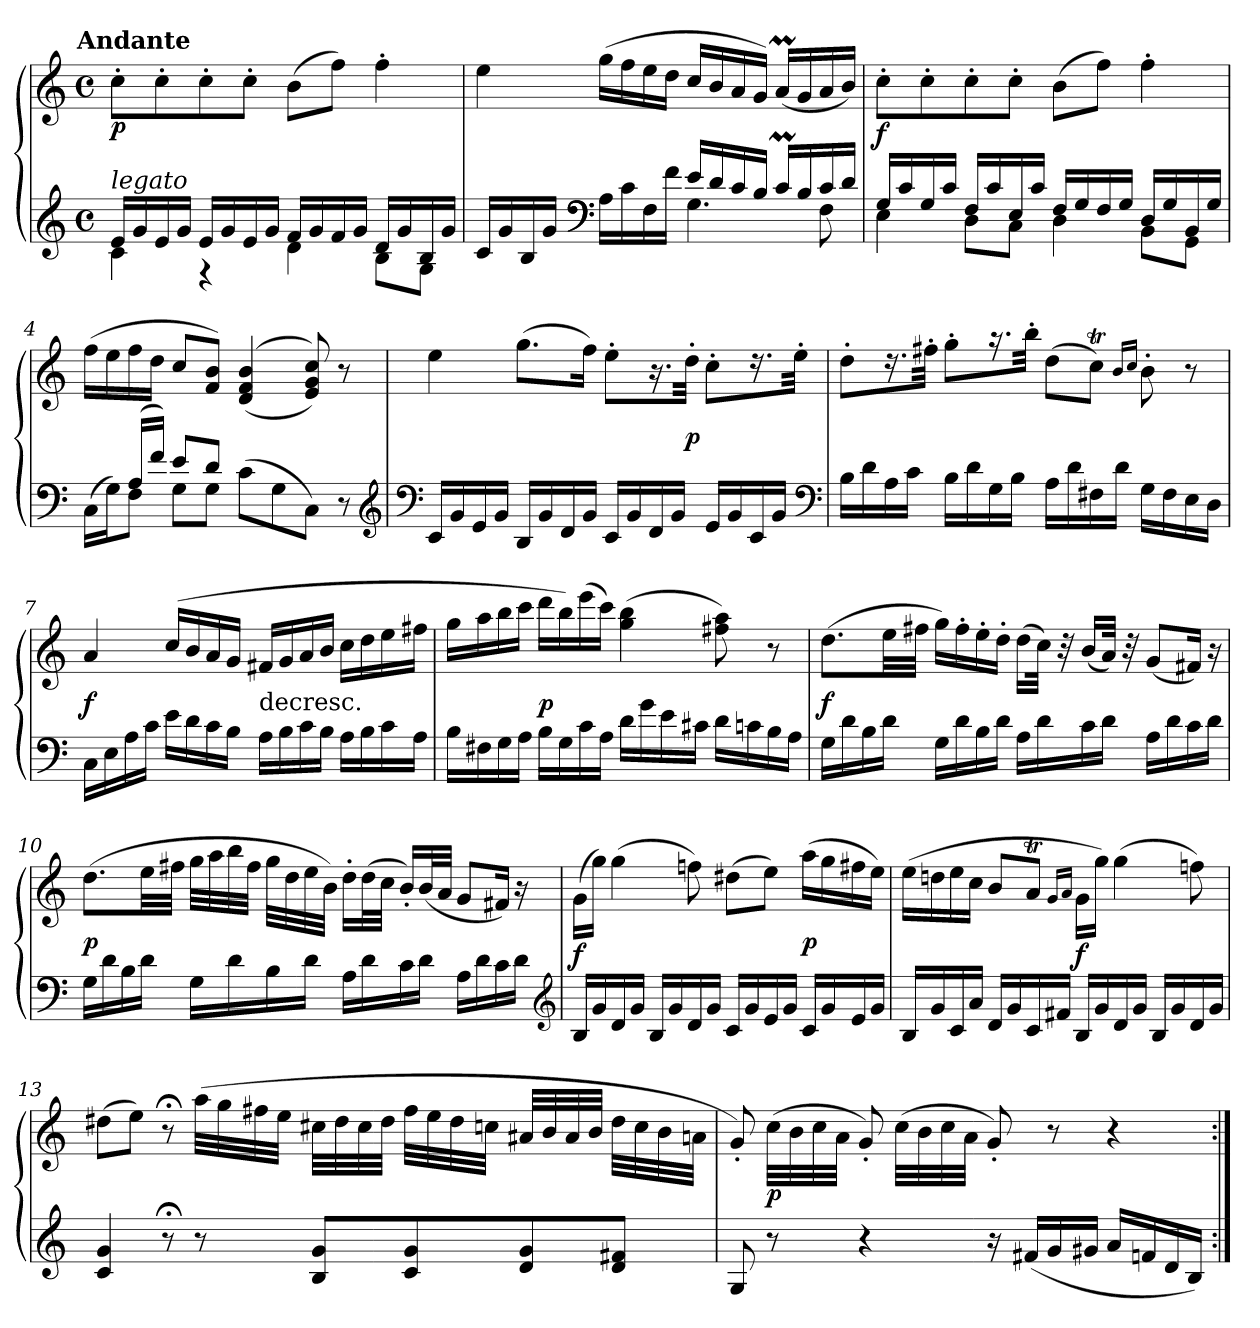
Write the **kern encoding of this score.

**kern	**kern	**dynam
*part1	*part1	*part1
*staff2	*staff1	*staff1/2
*clefG2	*clefG2	*
*k[]	*k[]	*
*C:	*C:	*
!!LO:TX:omd:t=Andante
*M4/4	*M4/4	*
*met(c)	*met(c)	*
*MM84	*MM84	*
=1	=1	=1
*^	*	*
!LO:TX:a:i:t=legato	!	!	!
16eLL	4c	8cc'L	p
16g	.	.	.
16e	.	8cc'	.
16gJJ	.	.	.
16eLL	4r	8cc'	.
16g	.	.	.
16e	.	8cc'J	.
16gJJ	.	.	.
16fLL	4d	(8bL	.
16g	.	.	.
16f	.	8ffJ)	.
16gJJ	.	.	.
16dLL	8BL	4ff'	.
16g	.	.	.
16B	8GJ	.	.
16gJJ	.	.	.
=2	=2	=2	=2
16cLL	4ryy	4ee	.
16g	.	.	.
16B	.	.	.
16gJJ	.	.	.
*clefF4	*	*	*
16A\LL	4ryy	(16ggLL	.
16c\	.	16ff	.
16F\	.	16ee	.
16f\JJ	.	16ddJJ	.
16eLL	4.G	16ccLL	.
16d	.	16b	.
16c	.	16a	.
16BJJ	.	16gJJ)	.
16cMLL	.	(16aMLL	.
16B	.	16g	.
16c	8F	16a	.
16dJJ	.	16bJJ)	.
=3	=3	=3	=3
16GLL	4E	8cc'L	f
16c	.	.	.
16G	.	8cc'	.
16cJJ	.	.	.
16FLL	8DL	8cc'	.
16c	.	.	.
16E	8CJ	8cc'J	.
16cJJ	.	.	.
16FLL	4D	(8bL	.
16G	.	.	.
16F	.	8ffJ)	.
16GJJ	.	.	.
16DLL	8BBL	4ff'	.
16G	.	.	.
16BB	8GGJ	.	.
16GJJ	.	.	.
=4	=4	=4	=4
8ryy	(>16CLL	(16ffLL	.
.	16GJ)	16ee	.
(16ALL	8FJ	16ff	.
16fJJ)	.	16ddJJ	.
8eL	8GL	8ccL	.
8dJ	8GJ	8f 8bJ)	.
2ryy	(>8cL	(<(>4d 4f 4b	.
.	8G	.	.
.	8CJ)	8e 8g 8cc))	.
.	8r	8r	.
*v	*v	*	*
*clefG2	*	*
=5	=5	=5
*^	*	*
!LO:TX:a:i:t=legato	!	!	!
*v	*v	*	*
16cLL	4ee	.
16g	.	.
16e	.	.
16gJJ	.	.
16BLL	(8.ggL	.
16g	.	.
16d	.	.
16gJJ	16ffJk)	.
16cLL	8ee'L	.
16g	.	.
16d	16.r	.
16gJJ	.	.
.	32dd'Jkk	p
16eLL	8cc'L	.
16g	.	.
16c	16.r	.
16gJJ	.	.
.	32ee'Jkk	.
*clefF4	*	*
=6	=6	=6
16BLL	8dd'L	.
16d	.	.
16A	16.r	.
16cJJ	.	.
.	32ff#X'Jkk	.
16BLL	8gg'L	.
16d	.	.
16G	16.r	.
16BJJ	.	.
.	32bb'Jkk	.
16ALL	(8ddL	.
16d	.	.
16F#X	8ccTJ)	.
16dJJ	.	.
.	16qb/LL	.
.	16qcc/JJ	.
16GLL	8b'	.
16F#	.	.
16E	8r	.
16DJJ	.	.
=7	=7	=7
16CLL	4a	f
16E	.	.
16A	.	.
16cJJ	.	.
16eLL	(>16ccLL	.
16d	16b	.
16c	16a	.
16BJJ	16gJJ	.
!	!LO:TX:c:t=decresc.	!
16ALL	16f#XLL	.
16B	16g	.
16c	16a	.
16BJJ	16bJJ	.
16ALL	16ccLL	.
16B	16dd	.
16c	16ee	.
16AJJ	16ff#XJJ	.
=8	=8	=8
16BLL	16ggLL	.
16F#X	16aa	.
16G	16bb	.
16AJJ	16cccJJ	.
16BLL	16dddLL	p
16G	16bb)	.
16c	(16eee	.
16AJJ	16cccJJ)	.
16dLL	(4gg 4bb	.
16g	.	.
16e	.	.
16c#XJJ	.	.
16dLL	8ff#X 8aa)	.
16cn	.	.
16B	8r	.
16AJJ	.	.
=9	=9	=9
16GLL	(8.ddL	f
16d	.	.
16B	.	.
16dJJ	32eeLL	.
.	32ff#XJJJ	.
16GLL	16ggLL)	.
16d	16ff#'	.
16B	16ee'	.
16dJJ	16dd'JJ	.
16ALL	(16ddLL	.
16d	32ccJJk)	.
.	32r	.
16c	(16bLL	.
16dJJ	32aJJk)	.
.	32r	.
16ALL	(8gL	.
16d	.	.
16c	16f#XJk)	.
16dJJ	16r	.
=10	=10	=10
16GLL	(8.ddL	p
16d	.	.
16B	.	.
16dJJ	32eeLL	.
.	32ff#XJJJ	.
16GLL	32ggLLL	.
.	32aa	.
16d	32bb	.
.	32ff#JJJ	.
16B	32ggLLL	.
.	32dd	.
16dJJ	32ee	.
.	32bJJJ)	.
16ALL	16dd'LL	.
16d	(32ddL	.
.	32ccJJJ	.
16c	16b'LL)	.
16dJJ	(32bL	.
.	32aJJJ	.
16ALL	8gL	.
16d	.	.
16c	16f#XJk)	.
16dJJ	16r	.
*clefG2	*	*
=11	=11	=11
16BLL	(16gLL	f
16g	16ggJJ)	.
16d	(4gg	.
16gJJ	.	.
16BLL	.	.
16g	.	.
16d	8ffn)	.
16gJJ	.	.
16cLL	(8dd#XL	.
16g	.	.
16e	8eeJ)	.
16gJJ	.	.
16cLL	(16aaLL	p
16g	16gg	.
16e	16ff#X	.
16gJJ	16eeJJ)	.
=12	=12	=12
16BLL	(16eeLL	.
16g	16ddn	.
16c	16ee	.
16aJJ	16ccJJ	.
16dLL	8bL	.
16g	.	.
16c	8aTJ	.
16f#XJJ	.	.
.	16qgLL	.
.	16qaJJ	.
16BLL	16gLL	f
16g	16ggJJ)	.
16d	(4gg	.
16gJJ	.	.
16BLL	.	.
16g	.	.
16d	8ffn)	.
16gJJ	.	.
=13	=13	=13
4c 4g	(8dd#XL	.
.	8eeJ)	.
8r;<	8r;<	.
8r	(32aaLLL	.
.	32gg	.
.	32ff#X	.
.	32eeJJJ	.
8B 8gL	32cc#XLLL	.
.	32dd#	.
.	32cc#	.
.	32dd#JJJ	.
8c 8g	32ff#LLL	.
.	32ee	.
.	32dd#	.
.	32ccnJJJ	.
8d 8g	32a#XLLL	.
.	32b	.
.	32a#	.
.	32bJJJ	.
8d 8f#XJ	32dd#LLL	.
.	32cc	.
.	32b	.
.	32anJJJ	.
=14	=14	=14
8G	8g')	.
8r	(32ccLLL	p
.	32b	.
.	32cc	.
.	32aJJJ	.
4r	8g')	.
.	(32ccLLL	.
.	32b	.
.	32cc	.
.	32aJJJ	.
16r	8g')	.
(16f#XLL	.	.
16g	8r	.
16g#XJJ	.	.
16aLL	4r	.
16fn	.	.
16d	.	.
16BJJ)	.	.
=:|!	=:|!	=:|!
*-	*-	*-
